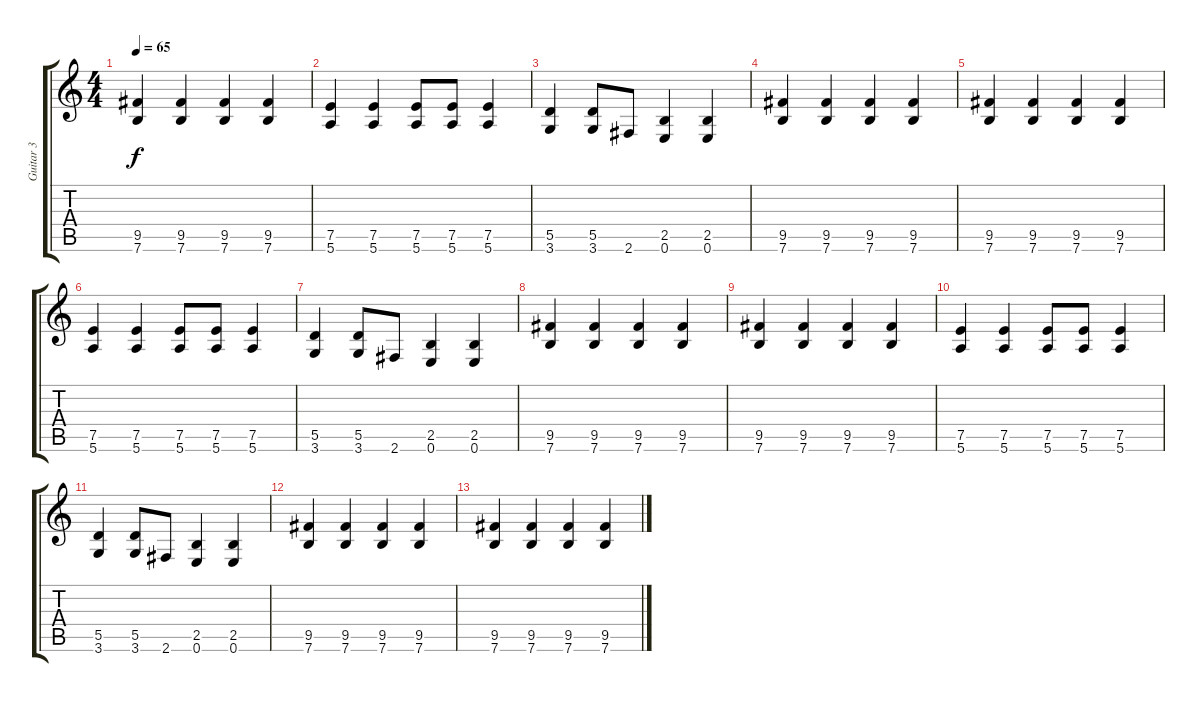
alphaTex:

\track ("Guitar 3" "Guitar 3") {instrument distortionguitar}
\staff {score tabs}
\tuning (E4 B3 G3 D3 A2 E2) {hide}
\ts (4 4)
\tempo 65
\clef g2
\ks c
(9.5 7.6).4{dy f} (9.5 7.6).4 (9.5 7.6).4 (9.5 7.6).4 |
(7.5 5.6).4 (7.5 5.6).4 (7.5 5.6).8 (7.5 5.6).8 (7.5 5.6).4 |
(5.5 3.6).4 (5.5 3.6).8 2.6.8 (2.5 0.6).4 (2.5 0.6).4 |
(9.5 7.6).4 (9.5 7.6).4 (9.5 7.6).4 (9.5 7.6).4 |
(9.5 7.6).4 (9.5 7.6).4 (9.5 7.6).4 (9.5 7.6).4 |
(7.5 5.6).4 (7.5 5.6).4 (7.5 5.6).8 (7.5 5.6).8 (7.5 5.6).4 |
(5.5 3.6).4 (5.5 3.6).8 2.6.8 (2.5 0.6).4 (2.5 0.6).4 |
(9.5 7.6).4 (9.5 7.6).4 (9.5 7.6).4 (9.5 7.6).4 |
(9.5 7.6).4 (9.5 7.6).4 (9.5 7.6).4 (9.5 7.6).4 |
(7.5 5.6).4{volume 8} (7.5 5.6).4 (7.5 5.6).8 (7.5 5.6).8 (7.5 5.6).4 |
(5.5 3.6).4 (5.5 3.6).8 2.6.8 (2.5 0.6).4 (2.5 0.6).4 |
(9.5 7.6).4{volume 0} (9.5 7.6).4 (9.5 7.6).4 (9.5 7.6).4 |
(9.5 7.6).4 (9.5 7.6).4 (9.5 7.6).4 (9.5 7.6).4
